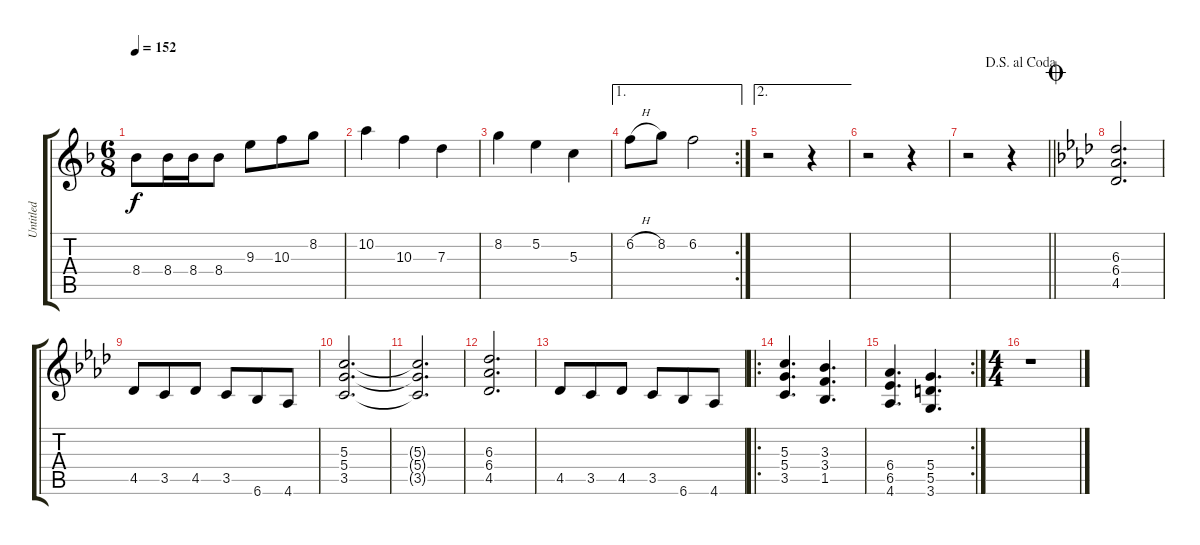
\track ("Untitled" "Untitled") {instrument distortionguitar}
\staff {score tabs}
\tuning (E4 B3 G3 D3 A2 E2) {hide}
\ts (6 8)
\tempo 152
\clef g2
\ks f
8.4.8{dy f} 8.4.16 8.4.16 8.4.8 9.3.8 10.3.8 8.2.8 |
10.2.4 10.3.4 7.3.4 |
8.2.4 5.2.4 5.3.4 |
\ae 1
\rc 2
6.2{h}.8 8.2.8 6.2.2 |
\ae 2
r.2 r.4 |
r.2 r.4 |
\jump dalsegnoalcoda
\barLineRight lightlight
r.2 r.4 |
\jump coda
\ks ab
(6.3 6.4 4.5).2{d} |
4.5.8 3.5.8 4.5.8 3.5.8 6.6.8 4.6.8 |
(5.3 5.4 3.5).2{d} |
(5.3{t} 5.4{t} 3.5{t}).2{d} |
(6.3 6.4 4.5).2{d} |
4.5.8 3.5.8 4.5.8 3.5.8 6.6.8 4.6.8 |
\ro
(5.3 5.4 3.5).4{d} (3.3 3.4 1.5).4{d} |
\rc 2
(6.4 6.5 4.6).4{d} (5.4 5.5 3.6).4{d} |
\ts (4 4)
r.1
